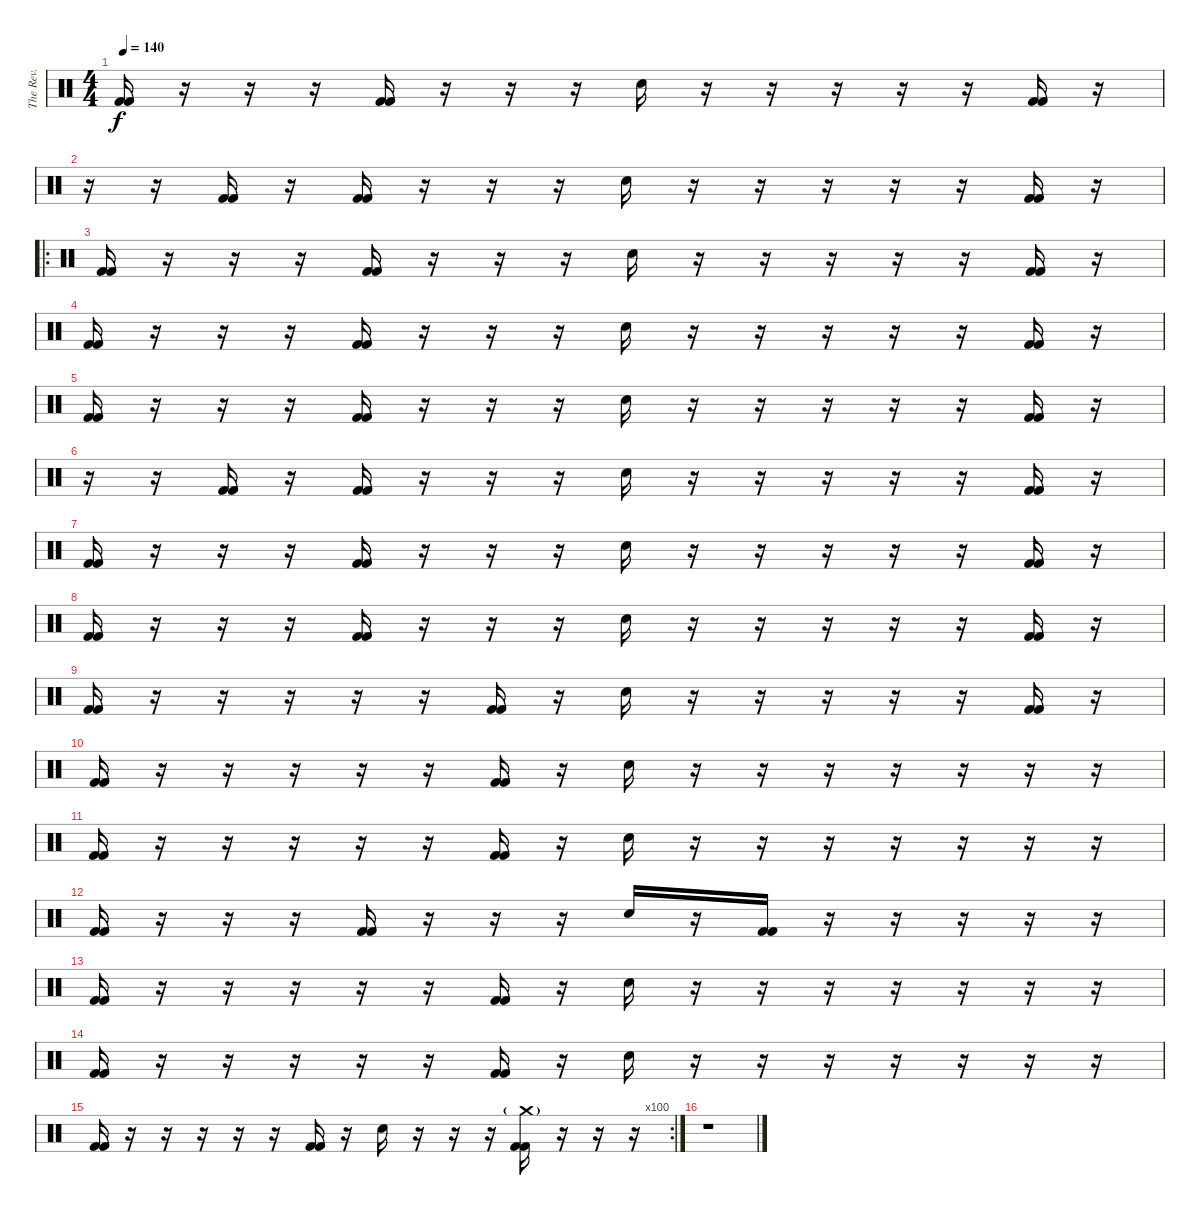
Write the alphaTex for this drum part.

\track ("The Rev." "The Rev.") {instrument percussion}
\staff {score}
\articulation defaults
\ts (4 4)
\tempo 140
\clef neutral
\ks c
("Kick (hit) 2" "Kick (hit) 2").16{dy f} r.16 r.16 r.16 ("Kick (hit) 2" "Kick (hit) 2").16 r.16 r.16 r.16 "Electric Snare (hit)".16 r.16 r.16 r.16 r.16 r.16 ("Kick (hit) 2" "Kick (hit) 2").16 r.16 |
r.16 r.16 ("Kick (hit) 2" "Kick (hit) 2").16 r.16 ("Kick (hit) 2" "Kick (hit) 2").16 r.16 r.16 r.16 "Electric Snare (hit)".16 r.16 r.16 r.16 r.16 r.16 ("Kick (hit) 2" "Kick (hit) 2").16 r.16 |
\ro
("Kick (hit) 2" "Kick (hit) 2").16 r.16 r.16 r.16 ("Kick (hit) 2" "Kick (hit) 2").16 r.16 r.16 r.16 "Electric Snare (hit)".16 r.16 r.16 r.16 r.16 r.16 ("Kick (hit) 2" "Kick (hit) 2").16 r.16 |
("Kick (hit) 2" "Kick (hit) 2").16 r.16 r.16 r.16 ("Kick (hit) 2" "Kick (hit) 2").16 r.16 r.16 r.16 "Electric Snare (hit)".16 r.16 r.16 r.16 r.16 r.16 ("Kick (hit) 2" "Kick (hit) 2").16 r.16 |
("Kick (hit) 2" "Kick (hit) 2").16 r.16 r.16 r.16 ("Kick (hit) 2" "Kick (hit) 2").16 r.16 r.16 r.16 "Electric Snare (hit)".16 r.16 r.16 r.16 r.16 r.16 ("Kick (hit) 2" "Kick (hit) 2").16 r.16 |
r.16 r.16 ("Kick (hit) 2" "Kick (hit) 2").16 r.16 ("Kick (hit) 2" "Kick (hit) 2").16 r.16 r.16 r.16 "Electric Snare (hit)".16 r.16 r.16 r.16 r.16 r.16 ("Kick (hit) 2" "Kick (hit) 2").16 r.16 |
("Kick (hit) 2" "Kick (hit) 2").16 r.16 r.16 r.16 ("Kick (hit) 2" "Kick (hit) 2").16 r.16 r.16 r.16 "Electric Snare (hit)".16 r.16 r.16 r.16 r.16 r.16 ("Kick (hit) 2" "Kick (hit) 2").16 r.16 |
("Kick (hit) 2" "Kick (hit) 2").16 r.16 r.16 r.16 ("Kick (hit) 2" "Kick (hit) 2").16 r.16 r.16 r.16 "Electric Snare (hit)".16 r.16 r.16 r.16 r.16 r.16 ("Kick (hit) 2" "Kick (hit) 2").16 r.16 |
("Kick (hit) 2" "Kick (hit) 2").16 r.16 r.16 r.16 r.16 r.16 ("Kick (hit) 2" "Kick (hit) 2").16 r.16 "Electric Snare (hit)".16 r.16 r.16 r.16 r.16 r.16 ("Kick (hit) 2" "Kick (hit) 2").16 r.16 |
("Kick (hit) 2" "Kick (hit) 2").16 r.16 r.16 r.16 r.16 r.16 ("Kick (hit) 2" "Kick (hit) 2").16 r.16 "Electric Snare (hit)".16 r.16 r.16 r.16 r.16 r.16 r.16 r.16 |
("Kick (hit) 2" "Kick (hit) 2").16 r.16 r.16 r.16 r.16 r.16 ("Kick (hit) 2" "Kick (hit) 2").16 r.16 "Electric Snare (hit)".16 r.16 r.16 r.16 r.16 r.16 r.16 r.16 |
("Kick (hit) 2" "Kick (hit) 2").16 r.16 r.16 r.16 ("Kick (hit) 2" "Kick (hit) 2").16 r.16 r.16 r.16 "Electric Snare (hit)".16 r.16 ("Kick (hit) 2" "Kick (hit) 2").16 r.16 r.16 r.16 r.16 r.16 |
("Kick (hit) 2" "Kick (hit) 2").16 r.16 r.16 r.16 r.16 r.16 ("Kick (hit) 2" "Kick (hit) 2").16 r.16 "Electric Snare (hit)".16 r.16 r.16 r.16 r.16 r.16 r.16 r.16 |
("Kick (hit) 2" "Kick (hit) 2").16 r.16 r.16 r.16 r.16 r.16 ("Kick (hit) 2" "Kick (hit) 2").16 r.16 "Electric Snare (hit)".16 r.16 r.16 r.16 r.16 r.16 r.16 r.16 |
\rc 100
("Kick (hit) 2" "Kick (hit) 2").16 r.16 r.16 r.16 r.16 r.16 ("Kick (hit) 2" "Kick (hit) 2").16 r.16 "Electric Snare (hit)".16 r.16 r.16 r.16 ("Crash medium (hit)"{g} "Kick (hit) 2" "Kick (hit) 2").16 r.16 r.16 r.16 |
r.1
